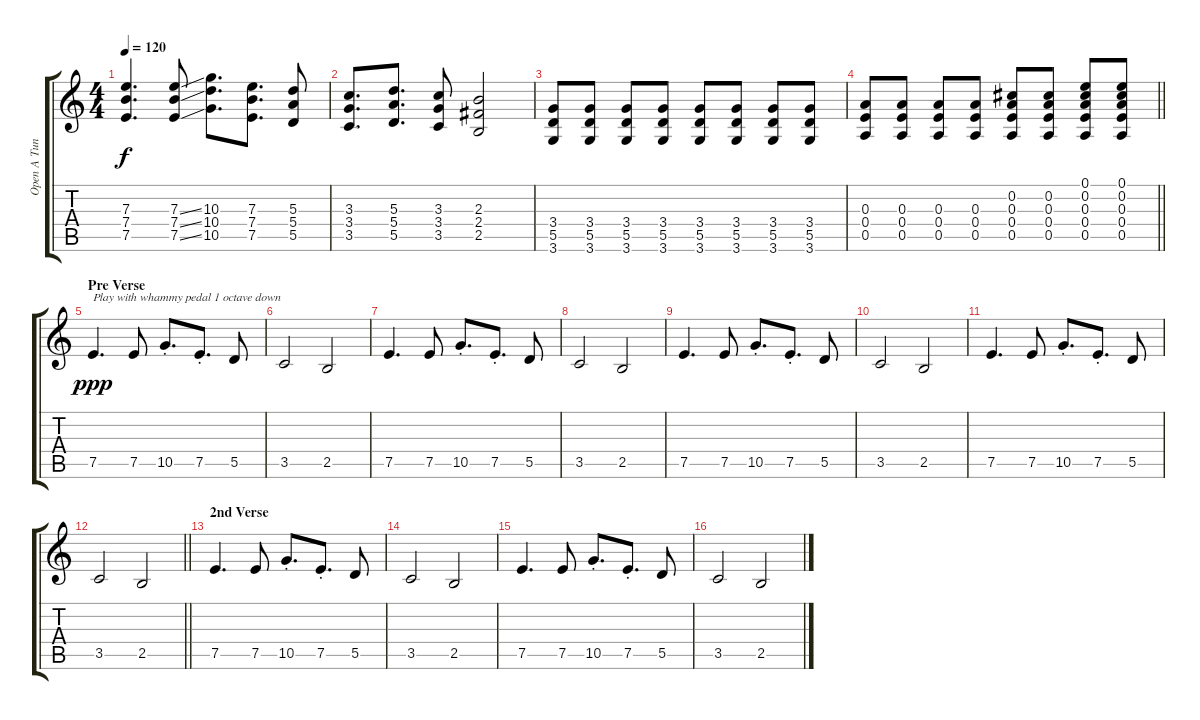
\track ("Open A Tuning" "Open A Tun") {instrument overdrivenguitar}
\staff {score tabs}
\tuning (E4 Db4 A3 E3 A2 E2) {hide}
\ts (4 4)
\tempo 120
\clef g2
\ks c
(7.3 7.4 7.5).4{d dy f} (7.3{ss} 7.4{ss} 7.5{ss}).8 (10.3 10.4 10.5).8{d} (7.3 7.4 7.5).8{d} (5.3 5.4 5.5).8 |
(3.3 3.4 3.5).8{d} (5.3 5.4 5.5).8{d} (3.3 3.4 3.5).8 (2.3 2.4 2.5).2 |
(3.4 5.5 3.6).8 (3.4 5.5 3.6).8 (3.4 5.5 3.6).8 (3.4 5.5 3.6).8 (3.4 5.5 3.6).8 (3.4 5.5 3.6).8 (3.4 5.5 3.6).8 (3.4 5.5 3.6).8 |
\barLineRight lightlight
(0.3 0.4 0.5).8 (0.3 0.4 0.5).8 (0.3 0.4 0.5).8 (0.3 0.4 0.5).8 (0.2 0.3 0.4 0.5).8 (0.2 0.3 0.4 0.5).8 (0.1 0.2 0.3 0.4 0.5).8 (0.1 0.2 0.3 0.4 0.5).8 |
\section ("" "Pre Verse")
7.5.4{d txt "Play with whammy pedal 1 octave down" dy ppp} 7.5.8 10.5{st}.8{d} 7.5{st}.8{d} 5.5.8 |
3.5.2 2.5.2 |
7.5.4{d} 7.5.8 10.5{st}.8{d} 7.5{st}.8{d} 5.5.8 |
3.5.2 2.5.2 |
7.5.4{d} 7.5.8 10.5{st}.8{d} 7.5{st}.8{d} 5.5.8 |
3.5.2 2.5.2 |
7.5.4{d} 7.5.8 10.5{st}.8{d} 7.5{st}.8{d} 5.5.8 |
\barLineRight lightlight
3.5.2 2.5.2 |
\section ("" "2nd Verse")
7.5.4{d} 7.5.8 10.5{st}.8{d} 7.5{st}.8{d} 5.5.8 |
3.5.2 2.5.2 |
7.5.4{d} 7.5.8 10.5{st}.8{d} 7.5{st}.8{d} 5.5.8 |
3.5.2 2.5.2
